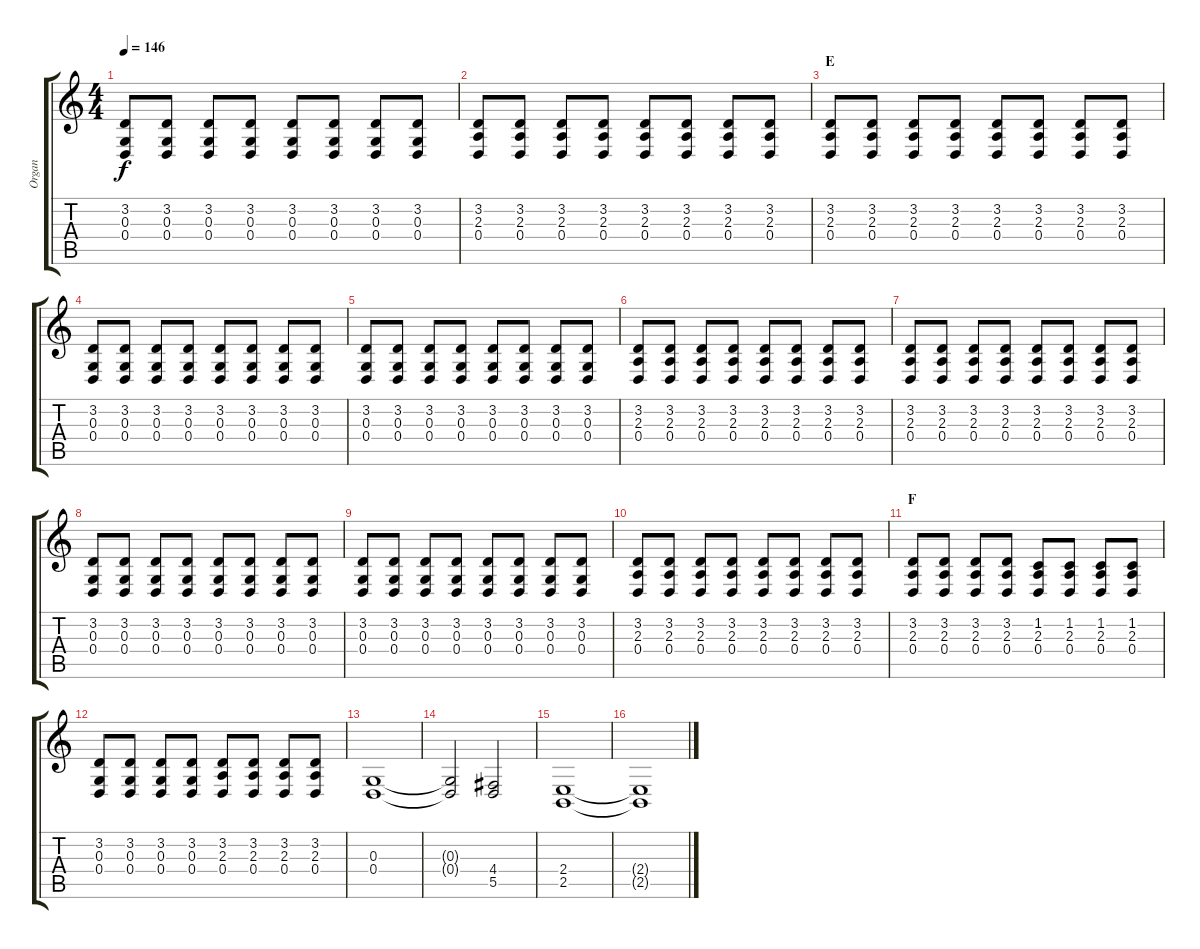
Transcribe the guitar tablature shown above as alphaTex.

\track ("Organ" "Organ") {instrument churchorgan}
\staff {score tabs}
\tuning (E4 B3 G3 D3 A2 E2) {hide}
\ts (4 4)
\tempo 146
\clef g2
\ks c
(3.2 0.3 0.4).8{dy f} (3.2 0.3 0.4).8 (3.2 0.3 0.4).8 (3.2 0.3 0.4).8 (3.2 0.3 0.4).8 (3.2 0.3 0.4).8 (3.2 0.3 0.4).8 (3.2 0.3 0.4).8 |
(3.2 2.3 0.4).8 (3.2 2.3 0.4).8 (3.2 2.3 0.4).8 (3.2 2.3 0.4).8 (3.2 2.3 0.4).8 (3.2 2.3 0.4).8 (3.2 2.3 0.4).8 (3.2 2.3 0.4).8 |
\section ("" "E")
(3.2 2.3 0.4).8 (3.2 2.3 0.4).8 (3.2 2.3 0.4).8 (3.2 2.3 0.4).8 (3.2 2.3 0.4).8 (3.2 2.3 0.4).8 (3.2 2.3 0.4).8 (3.2 2.3 0.4).8 |
(3.2 0.3 0.4).8 (3.2 0.3 0.4).8 (3.2 0.3 0.4).8 (3.2 0.3 0.4).8 (3.2 0.3 0.4).8 (3.2 0.3 0.4).8 (3.2 0.3 0.4).8 (3.2 0.3 0.4).8 |
(3.2 0.3 0.4).8 (3.2 0.3 0.4).8 (3.2 0.3 0.4).8 (3.2 0.3 0.4).8 (3.2 0.3 0.4).8 (3.2 0.3 0.4).8 (3.2 0.3 0.4).8 (3.2 0.3 0.4).8 |
(3.2 2.3 0.4).8 (3.2 2.3 0.4).8 (3.2 2.3 0.4).8 (3.2 2.3 0.4).8 (3.2 2.3 0.4).8 (3.2 2.3 0.4).8 (3.2 2.3 0.4).8 (3.2 2.3 0.4).8 |
(3.2 2.3 0.4).8 (3.2 2.3 0.4).8 (3.2 2.3 0.4).8 (3.2 2.3 0.4).8 (3.2 2.3 0.4).8 (3.2 2.3 0.4).8 (3.2 2.3 0.4).8 (3.2 2.3 0.4).8 |
(3.2 0.3 0.4).8 (3.2 0.3 0.4).8 (3.2 0.3 0.4).8 (3.2 0.3 0.4).8 (3.2 0.3 0.4).8 (3.2 0.3 0.4).8 (3.2 0.3 0.4).8 (3.2 0.3 0.4).8 |
(3.2 0.3 0.4).8 (3.2 0.3 0.4).8 (3.2 0.3 0.4).8 (3.2 0.3 0.4).8 (3.2 0.3 0.4).8 (3.2 0.3 0.4).8 (3.2 0.3 0.4).8 (3.2 0.3 0.4).8 |
(3.2 2.3 0.4).8 (3.2 2.3 0.4).8 (3.2 2.3 0.4).8 (3.2 2.3 0.4).8 (3.2 2.3 0.4).8 (3.2 2.3 0.4).8 (3.2 2.3 0.4).8 (3.2 2.3 0.4).8 |
\section ("" "F")
(3.2 2.3 0.4).8 (3.2 2.3 0.4).8 (3.2 2.3 0.4).8 (3.2 2.3 0.4).8 (1.2 2.3 0.4).8 (1.2 2.3 0.4).8 (1.2 2.3 0.4).8 (1.2 2.3 0.4).8 |
(3.2 0.3 0.4).8 (3.2 0.3 0.4).8 (3.2 0.3 0.4).8 (3.2 0.3 0.4).8 (3.2 2.3 0.4).8 (3.2 2.3 0.4).8 (3.2 2.3 0.4).8 (3.2 2.3 0.4).8 |
(0.3 0.4).1 |
(0.3{t} 0.4{t}).2 (4.4 5.5).2 |
(2.4 2.5).1 |
(2.4{t} 2.5{t}).1
